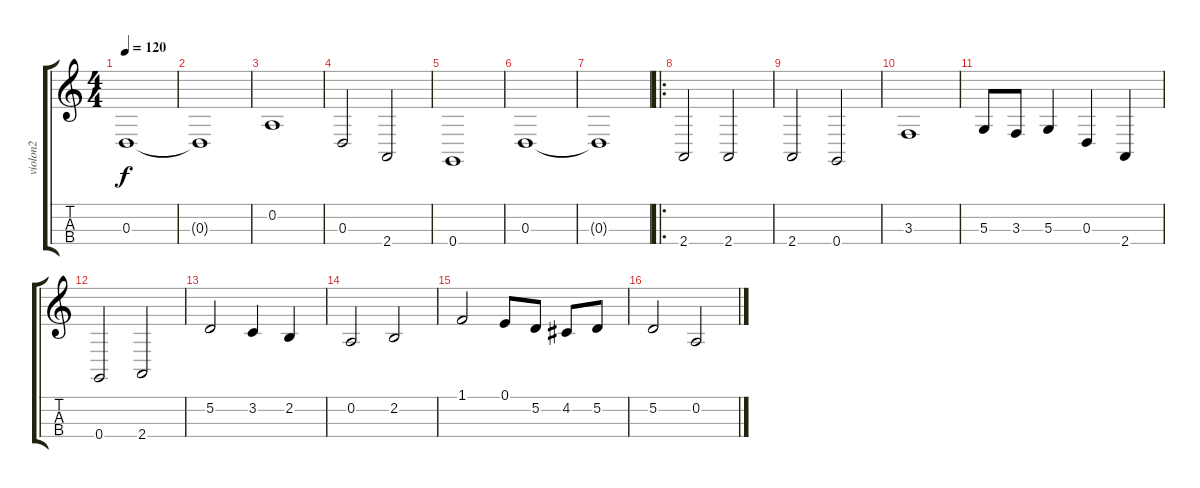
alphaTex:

\track ("violon2" "violon2") {instrument stringensemble1}
\staff {score tabs}
\tuning (E4 A3 D3 G2) {hide}
\ts (4 4)
\tempo 120
\clef g2
\ks c
0.3.1{dy f instrument stringensemble1} |
0.3{t}.1 |
0.2.1 |
0.3.2 2.4.2 |
0.4.1 |
0.3.1 |
0.3{t}.1 |
\ro
2.4.2 2.4.2 |
2.4.2 0.4.2 |
3.3.1 |
5.3.8 3.3.8 5.3.4 0.3.4 2.4.4 |
0.4.2 2.4.2 |
5.2.2 3.2.4 2.2.4 |
0.2.2 2.2.2 |
1.1.2 0.1.8 5.2.8 4.2.8 5.2.8 |
5.2.2 0.2.2
